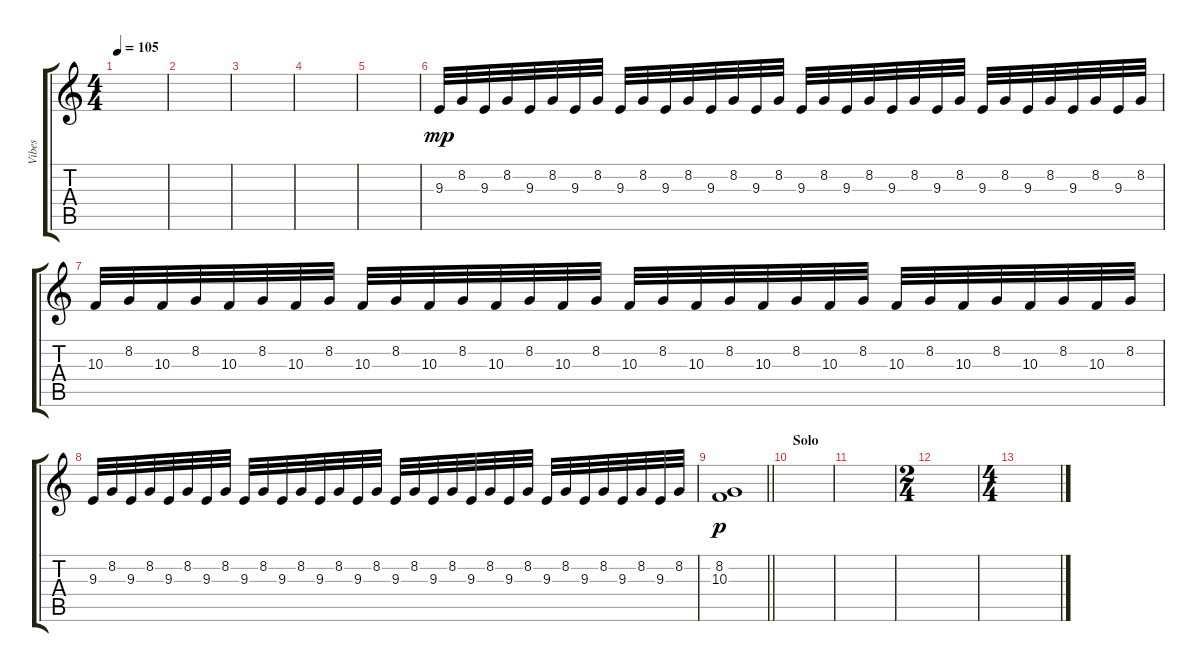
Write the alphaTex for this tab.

\track ("Vibes" "Vibes") {instrument vibraphone}
\staff {score tabs}
\tuning (E4 B3 G3 D3 A2 E2) {hide}
\ts (4 4)
\tempo 105
\clef g2
\ks c
|
|
|
|
|
9.3.32{dy mp volume 10} 8.2.32 9.3.32 8.2.32 9.3.32 8.2.32 9.3.32 8.2.32 9.3.32 8.2.32 9.3.32 8.2.32 9.3.32 8.2.32 9.3.32 8.2.32 9.3.32 8.2.32 9.3.32 8.2.32 9.3.32 8.2.32 9.3.32 8.2.32 9.3.32 8.2.32 9.3.32 8.2.32 9.3.32 8.2.32 9.3.32 8.2.32 |
10.3.32{volume 5} 8.2.32 10.3.32 8.2.32 10.3.32 8.2.32 10.3.32 8.2.32 10.3.32 8.2.32 10.3.32 8.2.32 10.3.32 8.2.32 10.3.32 8.2.32 10.3.32{volume 13} 8.2.32 10.3.32 8.2.32 10.3.32 8.2.32 10.3.32 8.2.32 10.3.32 8.2.32 10.3.32 8.2.32 10.3.32 8.2.32 10.3.32 8.2.32 |
9.3.32{volume 5} 8.2.32 9.3.32 8.2.32 9.3.32 8.2.32 9.3.32 8.2.32 9.3.32 8.2.32 9.3.32 8.2.32 9.3.32 8.2.32 9.3.32 8.2.32 9.3.32{volume 13} 8.2.32 9.3.32 8.2.32 9.3.32 8.2.32 9.3.32 8.2.32 9.3.32 8.2.32 9.3.32 8.2.32 9.3.32 8.2.32 9.3.32 8.2.32 |
\barLineRight lightlight
(8.2 10.3).1{dy p} |
\section ("" "Solo")
|
|
\ts (2 4)
|
\ts (4 4)
